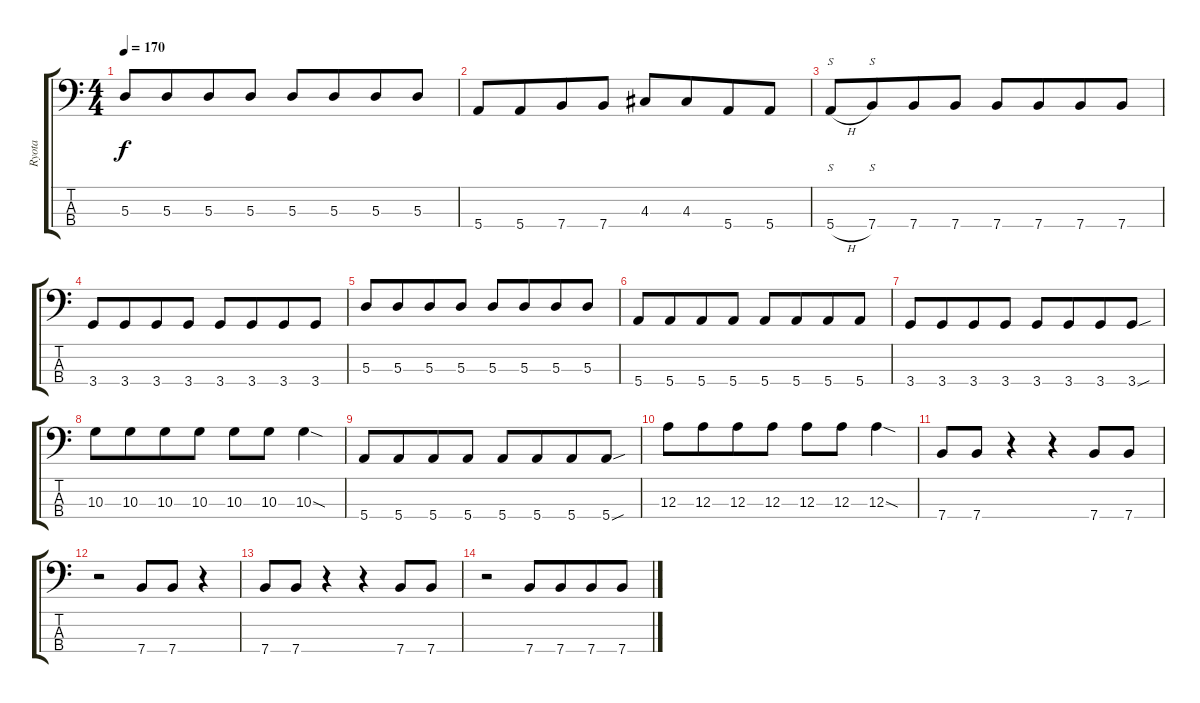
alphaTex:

\track ("Ryota" "Ryota") {instrument electricbassfinger}
\staff {score tabs}
\tuning (G2 D2 A1 E1) {hide}
\ts (4 4)
\tempo 170
\clef f4
\ks c
5.3.8{dy f beam Up} 5.3.8{beam Up beam merge} 5.3.8{beam Up} 5.3.8{beam Up} 5.3.8{beam Up} 5.3.8{beam Up beam merge} 5.3.8{beam Up} 5.3.8{beam Up} |
5.4.8 5.4.8{beam merge} 7.4.8 7.4.8 4.3.8 4.3.8{beam merge} 5.4.8 5.4.8 |
5.4{h}.8{s} 7.4.8{s beam merge} 7.4.8 7.4.8 7.4.8 7.4.8{beam merge} 7.4.8 7.4.8 |
3.4.8 3.4.8{beam merge} 3.4.8 3.4.8 3.4.8 3.4.8{beam merge} 3.4.8 3.4.8 |
5.3.8{beam Up} 5.3.8{beam Up beam merge} 5.3.8{beam Up} 5.3.8{beam Up} 5.3.8{beam Up} 5.3.8{beam Up beam merge} 5.3.8{beam Up} 5.3.8{beam Up} |
5.4.8 5.4.8{beam merge} 5.4.8 5.4.8 5.4.8 5.4.8{beam merge} 5.4.8 5.4.8 |
3.4.8 3.4.8{beam merge} 3.4.8 3.4.8 3.4.8 3.4.8{beam merge} 3.4.8 3.4{sou}.8 |
10.3.8 10.3.8{beam merge} 10.3.8 10.3.8 10.3.8 10.3.8 10.3{sod}.4 |
5.4.8 5.4.8{beam merge} 5.4.8 5.4.8 5.4.8 5.4.8{beam merge} 5.4.8 5.4{sou}.8 |
12.3.8 12.3.8{beam merge} 12.3.8 12.3.8 12.3.8 12.3.8 12.3{sod}.4 |
7.4.8 7.4.8 r.4 r.4 7.4.8 7.4.8 |
r.2 7.4.8 7.4.8 r.4 |
7.4.8 7.4.8 r.4 r.4 7.4.8 7.4.8 |
r.2 7.4.8 7.4.8{beam merge} 7.4.8 7.4.8
